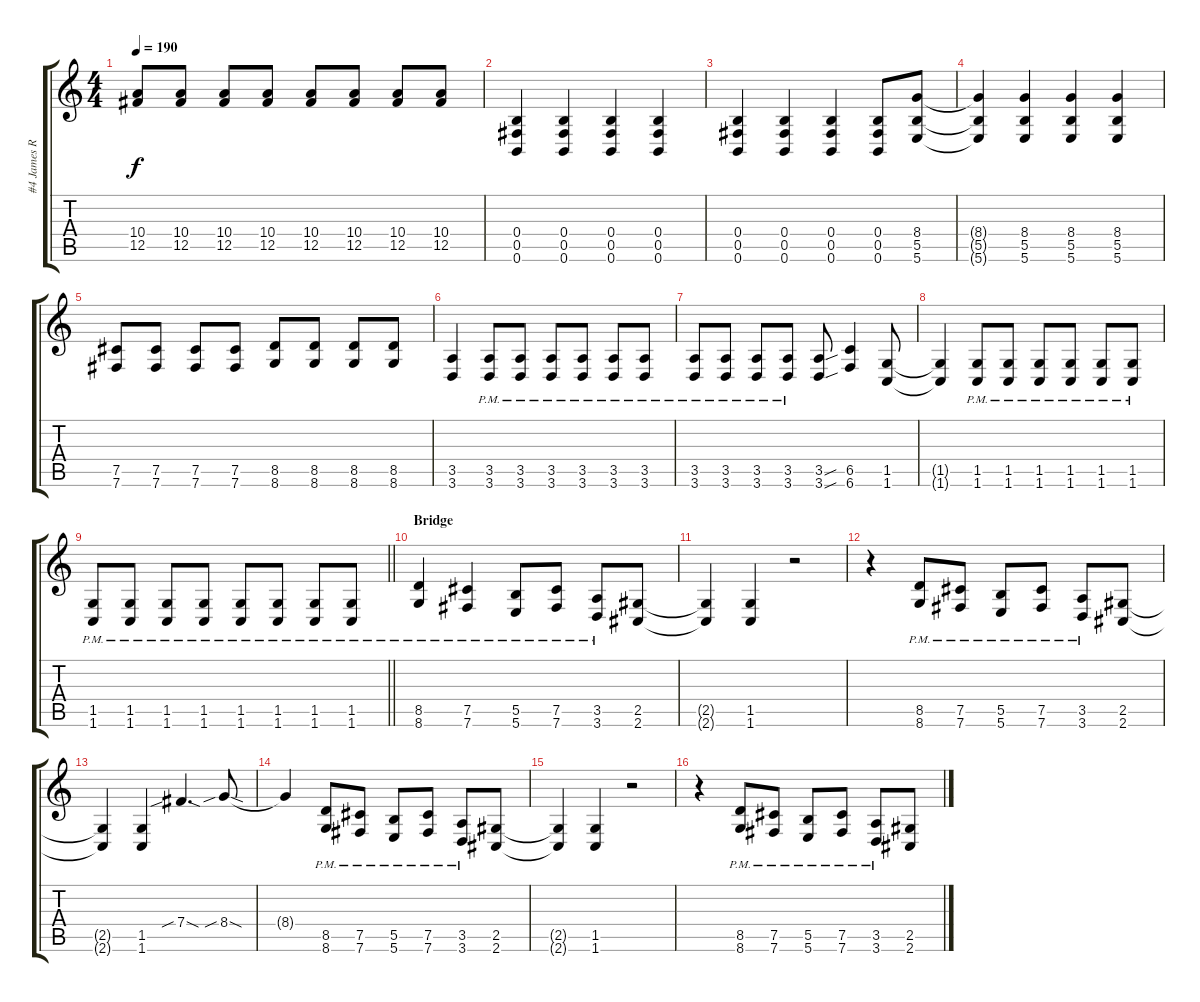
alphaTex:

\track ("#4 James Root" "#4 James R") {instrument distortionguitar}
\staff {score tabs}
\tuning (Db4 Ab3 E3 B2 Gb2 B1) {hide}
\ts (4 4)
\tempo 190
\clef g2
\ks c
(10.4 12.5).8{dy f} (10.4 12.5).8 (10.4 12.5).8 (10.4 12.5).8 (10.4 12.5).8 (10.4 12.5).8 (10.4 12.5).8 (10.4 12.5).8 |
(0.4 0.5 0.6).4 (0.4 0.5 0.6).4 (0.4 0.5 0.6).4 (0.4 0.5 0.6).4 |
(0.4 0.5 0.6).4 (0.4 0.5 0.6).4 (0.4 0.5 0.6).4 (0.4 0.5 0.6).8 (8.4 5.5 5.6).8 |
(8.4{t} 5.5{t} 5.6{t}).4 (8.4 5.5 5.6).4 (8.4 5.5 5.6).4 (8.4 5.5 5.6).4 |
(7.5 7.6).8 (7.5 7.6).8 (7.5 7.6).8 (7.5 7.6).8 (8.5 8.6).8 (8.5 8.6).8 (8.5 8.6).8 (8.5 8.6).8 |
(3.5 3.6).4 (3.5{pm} 3.6{pm}).8 (3.5{pm} 3.6{pm}).8 (3.5{pm} 3.6{pm}).8 (3.5{pm} 3.6{pm}).8 (3.5{pm} 3.6{pm}).8 (3.5{pm} 3.6{pm}).8 |
(3.5{pm} 3.6{pm}).8 (3.5{pm} 3.6{pm}).8 (3.5{pm} 3.6{pm}).8 (3.5{pm} 3.6{pm}).8 (3.5{sou} 3.6{sou}).8 (6.5 6.6).4 (1.5 1.6).8 |
(1.5{t} 1.6{t}).4 (1.5{pm} 1.6{pm}).8 (1.5{pm} 1.6{pm}).8 (1.5{pm} 1.6{pm}).8 (1.5{pm} 1.6{pm}).8 (1.5{pm} 1.6{pm}).8 (1.5{pm} 1.6{pm}).8 |
\barLineRight lightlight
(1.5{pm} 1.6{pm}).8 (1.5{pm} 1.6{pm}).8 (1.5{pm} 1.6{pm}).8 (1.5{pm} 1.6{pm}).8 (1.5{pm} 1.6{pm}).8 (1.5{pm} 1.6{pm}).8 (1.5{pm} 1.6{pm}).8 (1.5{pm} 1.6{pm}).8 |
\section ("" "Bridge")
(8.5{pm} 8.6{pm}).4 (7.5{pm} 7.6{pm}).4 (5.5{pm} 5.6{pm}).8 (7.5{pm} 7.6{pm}).8 (3.5{pm} 3.6{pm}).8 (2.5 2.6).8 |
(2.5{t} 2.6{t}).4 (1.5 1.6).4 r.2 |
r.4 (8.5{pm} 8.6{pm}).8 (7.5{pm} 7.6{pm}).8 (5.5{pm} 5.6{pm}).8 (7.5{pm} 7.6{pm}).8 (3.5{pm} 3.6{pm}).8 (2.5 2.6).8 |
(2.5{t} 2.6{t}).4 (1.5 1.6).4 7.4{sib sod}.4{d} 8.4{sib sod}.8 |
8.4{t}.4 (8.5{pm} 8.6{pm}).8 (7.5{pm} 7.6{pm}).8 (5.5{pm} 5.6{pm}).8 (7.5{pm} 7.6{pm}).8 (3.5{pm} 3.6{pm}).8 (2.5 2.6).8 |
(2.5{t} 2.6{t}).4 (1.5 1.6).4 r.2 |
r.4 (8.5{pm} 8.6{pm}).8 (7.5{pm} 7.6{pm}).8 (5.5{pm} 5.6{pm}).8 (7.5{pm} 7.6{pm}).8 (3.5{pm} 3.6{pm}).8 (2.5 2.6).8
